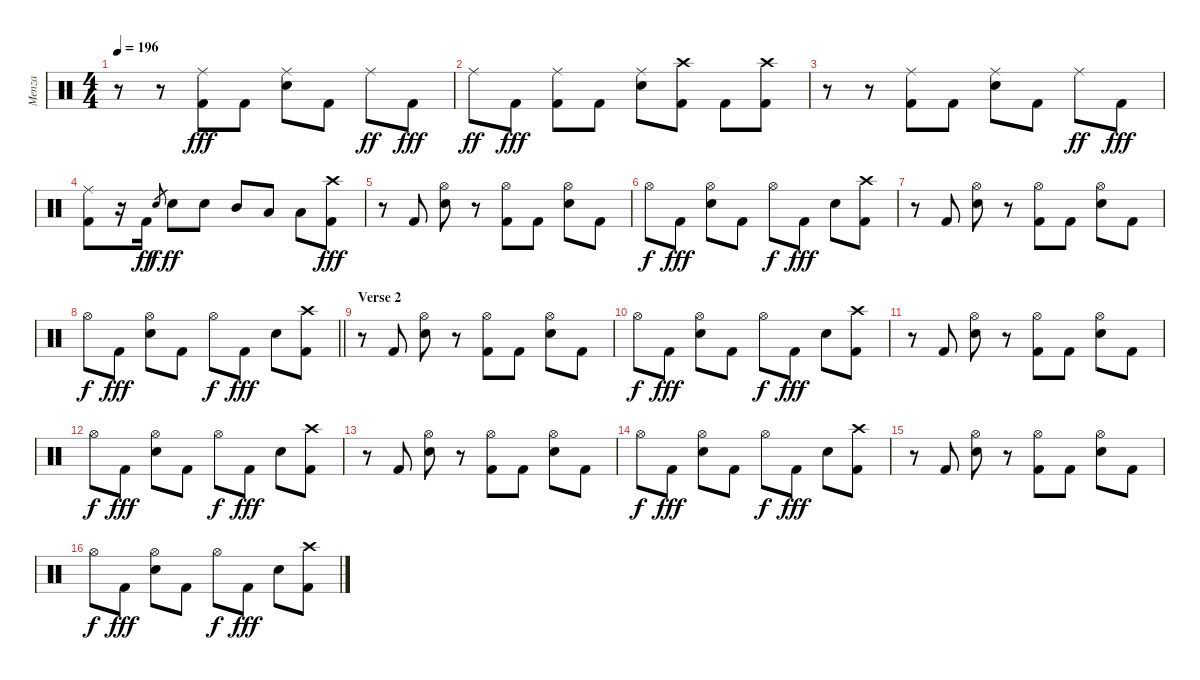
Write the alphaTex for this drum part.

\track ("Menza" "Menza") {instrument percussion}
\staff {score}
\articulation defaults
\ts (4 4)
\tempo 196
\clef neutral
\ks c
r.8{dy fff} r.8 ("Ride (middle)" "Kick (hit) 2").8 "Kick (hit) 2".8 ("Ride (middle)" "Snare (hit) 2").8 "Kick (hit) 2".8 "Ride (middle)".8{dy ff} "Kick (hit) 2".8{dy fff} |
"Ride (middle)".8{dy ff} "Kick (hit) 2".8{dy fff} ("Ride (middle)" "Kick (hit) 2").8 "Kick (hit) 2".8 ("Ride (middle)" "Snare (hit) 2").8 ("Crash high (hit)" "Kick (hit) 2").8 "Kick (hit) 2".8 ("Crash high (hit)" "Kick (hit) 2").8 |
r.8 r.8 ("Ride (middle)" "Kick (hit) 2").8 "Kick (hit) 2".8 ("Ride (middle)" "Snare (hit) 2").8 "Kick (hit) 2".8 "Ride (middle)".8{dy ff} "Kick (hit) 2".8{dy fff} |
("Ride (middle)" "Kick (hit) 2").8 r.16 "Kick (hit) 2".16{dy ff} "Snare (hit) 2".8{gr dy f} "Snare (hit) 2".8{dy ff} "Snare (hit) 2".8 "Mid Tom (hit)".8 "Low Tom (hit)".8 "Low Floor Tom (hit)".8 ("Crash high (hit)" "Kick (hit) 2").8{dy fff} |
r.8 "Kick (hit) 2".8 ("Hi-Hat (open)" "Snare (hit) 2").8 r.8 ("Hi-Hat (open)" "Kick (hit) 2").8 "Kick (hit) 2".8 ("Hi-Hat (open)" "Snare (hit) 2").8 "Kick (hit) 2".8 |
"Hi-Hat (open)".8{dy f} "Kick (hit) 2".8{dy fff} ("Hi-Hat (open)" "Snare (hit) 2").8 "Kick (hit) 2".8 "Hi-Hat (open)".8{dy f} "Kick (hit) 2".8{dy fff} "Snare (hit) 2".8 ("Crash high (hit)" "Kick (hit) 2").8 |
r.8 "Kick (hit) 2".8 ("Hi-Hat (open)" "Snare (hit) 2").8 r.8 ("Hi-Hat (open)" "Kick (hit) 2").8 "Kick (hit) 2".8 ("Hi-Hat (open)" "Snare (hit) 2").8 "Kick (hit) 2".8 |
\barLineRight lightlight "Hi-Hat (open)".8{dy f} "Kick (hit) 2".8{dy fff}
("Hi-Hat (open)" "Snare (hit) 2").8 "Kick (hit) 2".8 "Hi-Hat (open)".8{dy f} "Kick (hit) 2".8{dy fff} "Snare (hit) 2".8 ("Crash high (hit)" "Kick (hit) 2").8 |
\section ("" "Verse 2")
r.8 "Kick (hit) 2".8 ("Hi-Hat (open)" "Snare (hit) 2").8 r.8 ("Hi-Hat (open)" "Kick (hit) 2").8 "Kick (hit) 2".8 ("Hi-Hat (open)" "Snare (hit) 2").8 "Kick (hit) 2".8 |
"Hi-Hat (open)".8{dy f} "Kick (hit) 2".8{dy fff} ("Hi-Hat (open)" "Snare (hit) 2").8 "Kick (hit) 2".8 "Hi-Hat (open)".8{dy f} "Kick (hit) 2".8{dy fff} "Snare (hit) 2".8 ("Crash high (hit)" "Kick (hit) 2").8 |
r.8 "Kick (hit) 2".8 ("Hi-Hat (open)" "Snare (hit) 2").8 r.8 ("Hi-Hat (open)" "Kick (hit) 2").8 "Kick (hit) 2".8 ("Hi-Hat (open)" "Snare (hit) 2").8 "Kick (hit) 2".8 |
"Hi-Hat (open)".8{dy f} "Kick (hit) 2".8{dy fff} ("Hi-Hat (open)" "Snare (hit) 2").8 "Kick (hit) 2".8 "Hi-Hat (open)".8{dy f} "Kick (hit) 2".8{dy fff} "Snare (hit) 2".8 ("Crash high (hit)" "Kick (hit) 2").8 |
r.8 "Kick (hit) 2".8 ("Hi-Hat (open)" "Snare (hit) 2").8 r.8 ("Hi-Hat (open)" "Kick (hit) 2").8 "Kick (hit) 2".8 ("Hi-Hat (open)" "Snare (hit) 2").8 "Kick (hit) 2".8 |
"Hi-Hat (open)".8{dy f} "Kick (hit) 2".8{dy fff} ("Hi-Hat (open)" "Snare (hit) 2").8 "Kick (hit) 2".8 "Hi-Hat (open)".8{dy f} "Kick (hit) 2".8{dy fff} "Snare (hit) 2".8 ("Crash high (hit)" "Kick (hit) 2").8 |
r.8 "Kick (hit) 2".8 ("Hi-Hat (open)" "Snare (hit) 2").8 r.8 ("Hi-Hat (open)" "Kick (hit) 2").8 "Kick (hit) 2".8 ("Hi-Hat (open)" "Snare (hit) 2").8 "Kick (hit) 2".8 |
"Hi-Hat (open)".8{dy f} "Kick (hit) 2".8{dy fff} ("Hi-Hat (open)" "Snare (hit) 2").8 "Kick (hit) 2".8 "Hi-Hat (open)".8{dy f} "Kick (hit) 2".8{dy fff} "Snare (hit) 2".8 ("Crash high (hit)" "Kick (hit) 2").8
